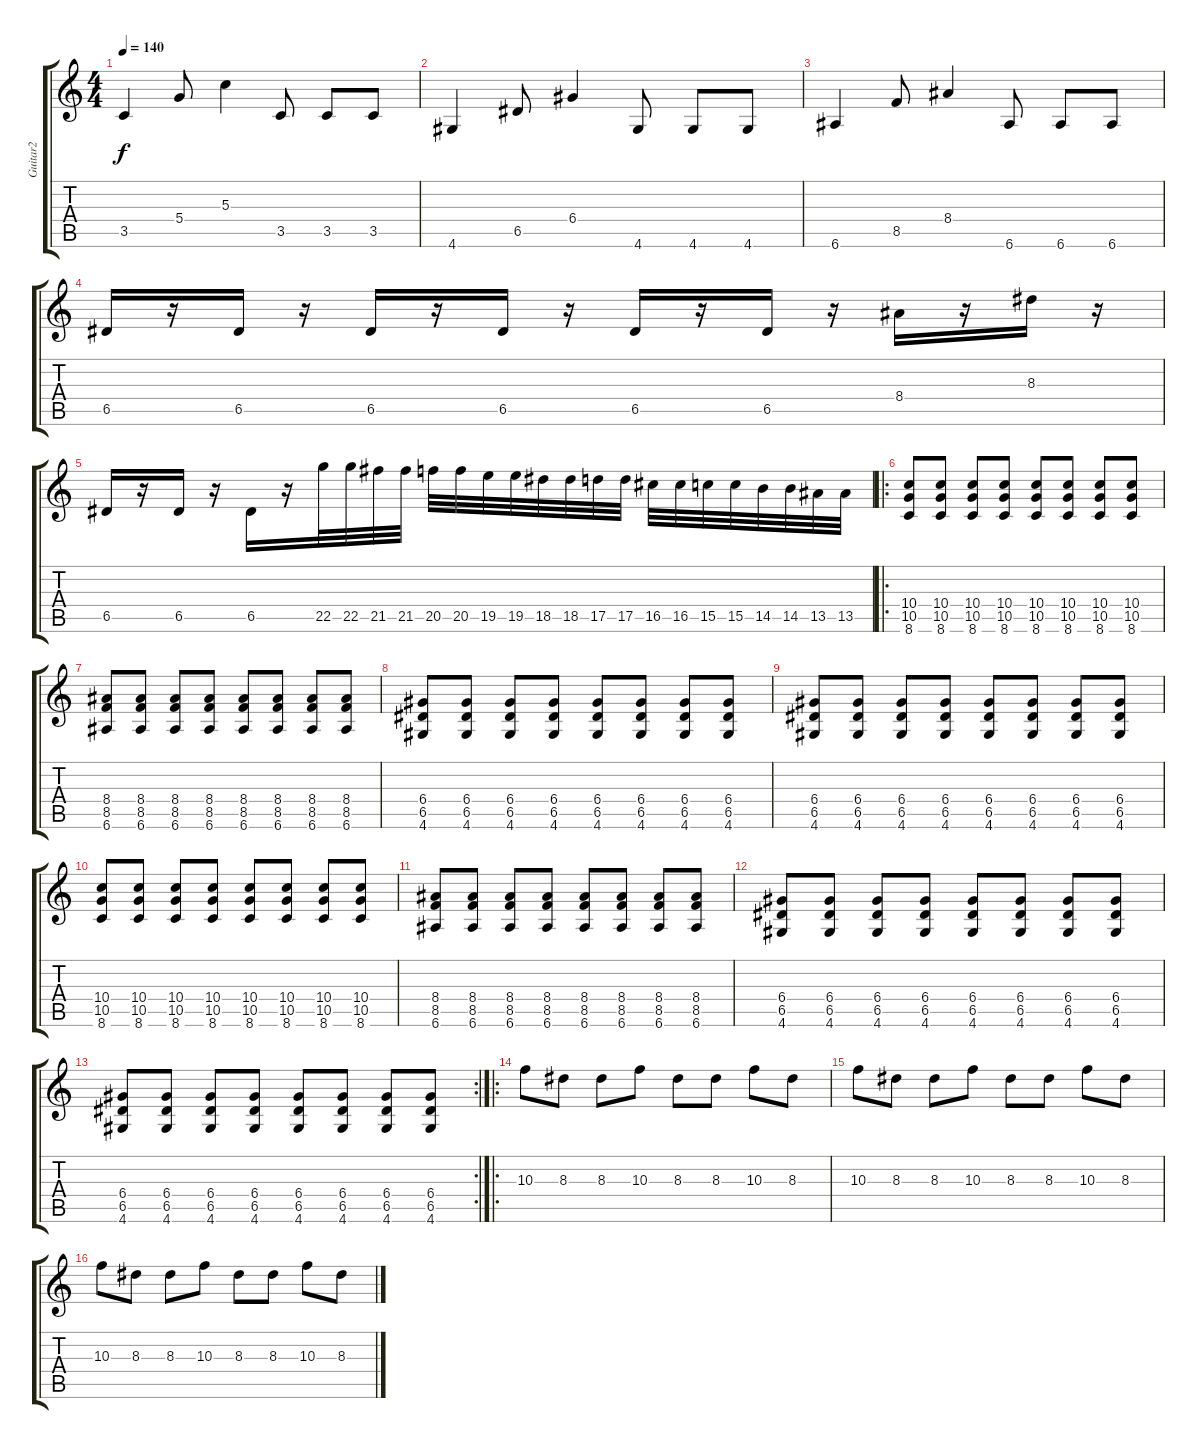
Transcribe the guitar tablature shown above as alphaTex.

\track ("Guitar2" "Guitar2") {instrument distortionguitar}
\staff {score tabs}
\tuning (E4 B3 G3 D3 A2 E2) {hide}
\ts (4 4)
\tempo 140
\clef g2
\ks c
3.5.4{dy f} 5.4.8 5.3.4 3.5.8 3.5.8 3.5.8 |
4.6.4 6.5.8 6.4.4 4.6.8 4.6.8 4.6.8 |
6.6.4 8.5.8 8.4.4 6.6.8 6.6.8 6.6.8 |
6.5.16 r.16 6.5.16 r.16 6.5.16 r.16 6.5.16 r.16 6.5.16 r.16 6.5.16 r.16 8.4.16 r.16 8.3.16 r.16 |
6.5.16 r.16 6.5.16 r.16 6.5.16 r.16 22.5.32{instrument distortionguitar} 22.5.32 21.5.32 21.5.32 20.5.32 20.5.32 19.5.32 19.5.32 18.5.32 18.5.32 17.5.32 17.5.32 16.5.32 16.5.32 15.5.32 15.5.32 14.5.32 14.5.32 13.5.32 13.5.32 |
\ro
(10.4 10.5 8.6).8 (10.4 10.5 8.6).8 (10.4 10.5 8.6).8 (10.4 10.5 8.6).8 (10.4 10.5 8.6).8 (10.4 10.5 8.6).8 (10.4 10.5 8.6).8 (10.4 10.5 8.6).8 |
(8.4 8.5 6.6).8 (8.4 8.5 6.6).8 (8.4 8.5 6.6).8 (8.4 8.5 6.6).8 (8.4 8.5 6.6).8 (8.4 8.5 6.6).8 (8.4 8.5 6.6).8 (8.4 8.5 6.6).8 |
(6.4 6.5 4.6).8 (6.4 6.5 4.6).8 (6.4 6.5 4.6).8 (6.4 6.5 4.6).8 (6.4 6.5 4.6).8 (6.4 6.5 4.6).8 (6.4 6.5 4.6).8 (6.4 6.5 4.6).8 |
(6.4 6.5 4.6).8 (6.4 6.5 4.6).8 (6.4 6.5 4.6).8 (6.4 6.5 4.6).8 (6.4 6.5 4.6).8 (6.4 6.5 4.6).8 (6.4 6.5 4.6).8 (6.4 6.5 4.6).8 |
(10.4 10.5 8.6).8 (10.4 10.5 8.6).8 (10.4 10.5 8.6).8 (10.4 10.5 8.6).8 (10.4 10.5 8.6).8 (10.4 10.5 8.6).8 (10.4 10.5 8.6).8 (10.4 10.5 8.6).8 |
(8.4 8.5 6.6).8 (8.4 8.5 6.6).8 (8.4 8.5 6.6).8 (8.4 8.5 6.6).8 (8.4 8.5 6.6).8 (8.4 8.5 6.6).8 (8.4 8.5 6.6).8 (8.4 8.5 6.6).8 |
(6.4 6.5 4.6).8 (6.4 6.5 4.6).8 (6.4 6.5 4.6).8 (6.4 6.5 4.6).8 (6.4 6.5 4.6).8 (6.4 6.5 4.6).8 (6.4 6.5 4.6).8 (6.4 6.5 4.6).8 |
\rc 2
(6.4 6.5 4.6).8 (6.4 6.5 4.6).8 (6.4 6.5 4.6).8 (6.4 6.5 4.6).8 (6.4 6.5 4.6).8 (6.4 6.5 4.6).8 (6.4 6.5 4.6).8 (6.4 6.5 4.6).8 |
\ro
10.3.8 8.3.8 8.3.8 10.3.8 8.3.8 8.3.8 10.3.8 8.3.8 |
10.3.8 8.3.8 8.3.8 10.3.8 8.3.8 8.3.8 10.3.8 8.3.8 |
10.3.8 8.3.8 8.3.8 10.3.8 8.3.8 8.3.8 10.3.8 8.3.8
